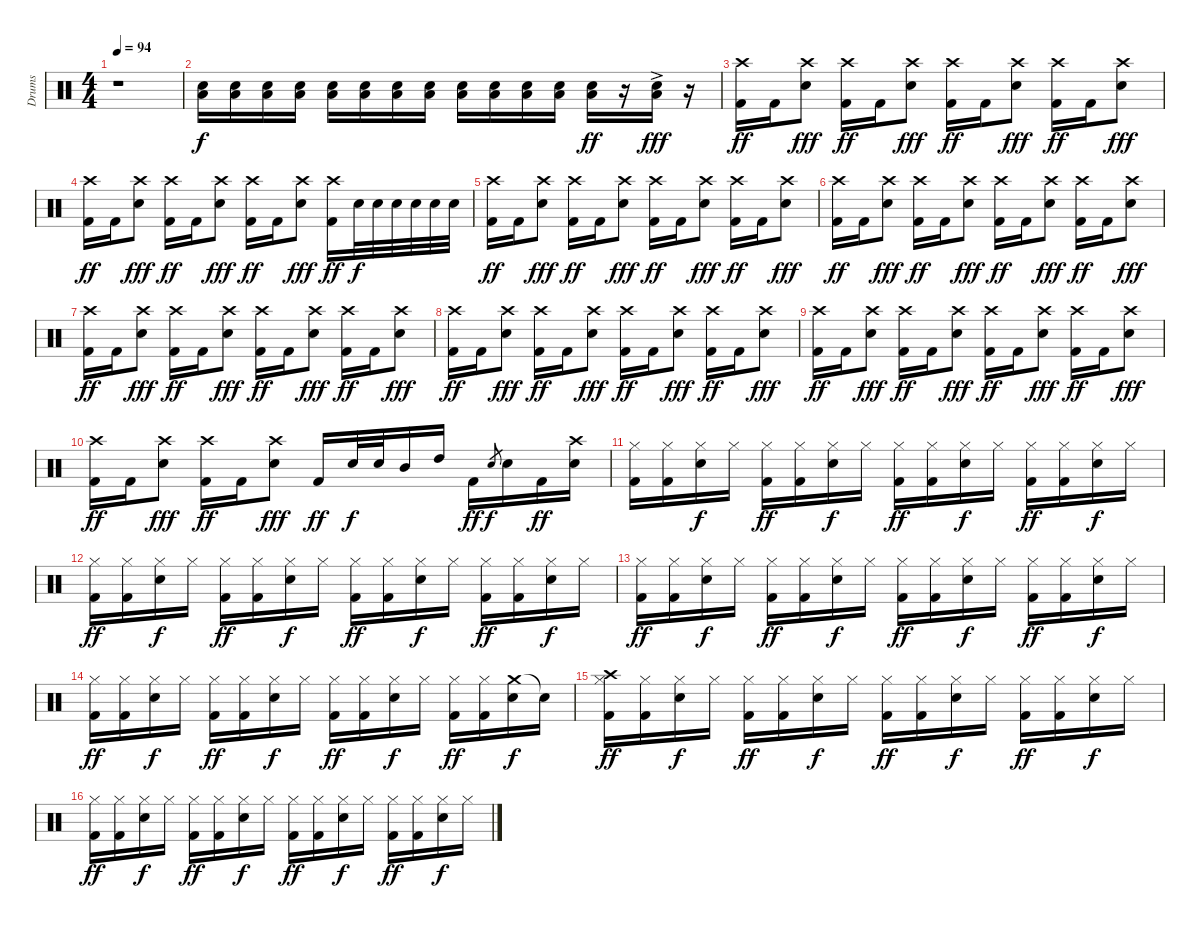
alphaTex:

\track ("Drums" "Drums") {instrument percussion}
\staff {score}
\articulation defaults
\ts (4 4)
\tempo 94
\clef neutral
\ks c
r.1{dy f volume 8} |
("Low Floor Tom (hit)" "Electric Snare (hit)").16{volume 13} ("Low Floor Tom (hit)" "Electric Snare (hit)").16 ("Low Floor Tom (hit)" "Electric Snare (hit)").16 ("Low Floor Tom (hit)" "Electric Snare (hit)").16 ("Low Floor Tom (hit)" "Electric Snare (hit)").16 ("Low Floor Tom (hit)" "Electric Snare (hit)").16 ("Low Floor Tom (hit)" "Electric Snare (hit)").16 ("Low Floor Tom (hit)" "Electric Snare (hit)").16 ("Low Floor Tom (hit)" "Electric Snare (hit)").16 ("Low Floor Tom (hit)" "Electric Snare (hit)").16 ("Low Floor Tom (hit)" "Electric Snare (hit)").16 ("Low Floor Tom (hit)" "Electric Snare (hit)").16 ("Low Floor Tom (hit)" "Electric Snare (hit)").16{dy ff} r.16 ("Low Floor Tom (hit)"{ac} "Electric Snare (hit)"{ac}).16{dy fff} r.16 |
("Crash high (hit)" "Kick (hit) 2").16{dy ff} "Kick (hit) 2".16 ("Crash high (hit)" "Electric Snare (hit)").8{dy fff} ("Crash high (hit)" "Kick (hit) 2").16{dy ff} "Kick (hit) 2".16 ("Crash high (hit)" "Electric Snare (hit)").8{dy fff} ("Crash high (hit)" "Kick (hit) 2").16{dy ff} "Kick (hit) 2".16 ("Crash high (hit)" "Electric Snare (hit)").8{dy fff} ("Crash high (hit)" "Kick (hit) 2").16{dy ff} "Kick (hit) 2".16 ("Crash high (hit)" "Electric Snare (hit)").8{dy fff} |
("Crash high (hit)" "Kick (hit) 2").16{dy ff} "Kick (hit) 2".16 ("Crash high (hit)" "Electric Snare (hit)").8{dy fff} ("Crash high (hit)" "Kick (hit) 2").16{dy ff} "Kick (hit) 2".16 ("Crash high (hit)" "Electric Snare (hit)").8{dy fff} ("Crash high (hit)" "Kick (hit) 2").16{dy ff} "Kick (hit) 2".16 ("Crash high (hit)" "Electric Snare (hit)").8{dy fff} ("Crash high (hit)" "Kick (hit) 2").16{dy ff} "Electric Snare (hit)".32{dy f} "Electric Snare (hit)".32 "Electric Snare (hit)".32 "Electric Snare (hit)".32 "Electric Snare (hit)".32 "Electric Snare (hit)".32 |
("Crash high (hit)" "Kick (hit) 2").16{dy ff} "Kick (hit) 2".16 ("Crash high (hit)" "Electric Snare (hit)").8{dy fff} ("Crash high (hit)" "Kick (hit) 2").16{dy ff} "Kick (hit) 2".16 ("Crash high (hit)" "Electric Snare (hit)").8{dy fff} ("Crash high (hit)" "Kick (hit) 2").16{dy ff} "Kick (hit) 2".16 ("Crash high (hit)" "Electric Snare (hit)").8{dy fff} ("Crash high (hit)" "Kick (hit) 2").16{dy ff} "Kick (hit) 2".16 ("Crash high (hit)" "Electric Snare (hit)").8{dy fff} |
("Crash high (hit)" "Kick (hit) 2").16{dy ff} "Kick (hit) 2".16 ("Crash high (hit)" "Electric Snare (hit)").8{dy fff} ("Crash high (hit)" "Kick (hit) 2").16{dy ff} "Kick (hit) 2".16 ("Crash high (hit)" "Electric Snare (hit)").8{dy fff} ("Crash high (hit)" "Kick (hit) 2").16{dy ff} "Kick (hit) 2".16 ("Crash high (hit)" "Electric Snare (hit)").8{dy fff} ("Crash high (hit)" "Kick (hit) 2").16{dy ff} "Kick (hit) 2".16 ("Crash high (hit)" "Electric Snare (hit)").8{dy fff} |
("Crash high (hit)" "Kick (hit) 2").16{dy ff} "Kick (hit) 2".16 ("Crash high (hit)" "Electric Snare (hit)").8{dy fff} ("Crash high (hit)" "Kick (hit) 2").16{dy ff} "Kick (hit) 2".16 ("Crash high (hit)" "Electric Snare (hit)").8{dy fff} ("Crash high (hit)" "Kick (hit) 2").16{dy ff} "Kick (hit) 2".16 ("Crash high (hit)" "Electric Snare (hit)").8{dy fff} ("Crash high (hit)" "Kick (hit) 2").16{dy ff} "Kick (hit) 2".16 ("Crash high (hit)" "Electric Snare (hit)").8{dy fff} |
("Crash high (hit)" "Kick (hit) 2").16{dy ff} "Kick (hit) 2".16 ("Crash high (hit)" "Electric Snare (hit)").8{dy fff} ("Crash high (hit)" "Kick (hit) 2").16{dy ff} "Kick (hit) 2".16 ("Crash high (hit)" "Electric Snare (hit)").8{dy fff} ("Crash high (hit)" "Kick (hit) 2").16{dy ff} "Kick (hit) 2".16 ("Crash high (hit)" "Electric Snare (hit)").8{dy fff} ("Crash high (hit)" "Kick (hit) 2").16{dy ff} "Kick (hit) 2".16 ("Crash high (hit)" "Electric Snare (hit)").8{dy fff} |
("Crash high (hit)" "Kick (hit) 2").16{dy ff} "Kick (hit) 2".16 ("Crash high (hit)" "Electric Snare (hit)").8{dy fff} ("Crash high (hit)" "Kick (hit) 2").16{dy ff} "Kick (hit) 2".16 ("Crash high (hit)" "Electric Snare (hit)").8{dy fff} ("Crash high (hit)" "Kick (hit) 2").16{dy ff} "Kick (hit) 2".16 ("Crash high (hit)" "Electric Snare (hit)").8{dy fff} ("Crash high (hit)" "Kick (hit) 2").16{dy ff} "Kick (hit) 2".16 ("Crash high (hit)" "Electric Snare (hit)").8{dy fff} |
("Crash high (hit)" "Kick (hit) 2").16{dy ff} "Kick (hit) 2".16 ("Crash high (hit)" "Electric Snare (hit)").8{dy fff} ("Crash high (hit)" "Kick (hit) 2").16{dy ff} "Kick (hit) 2".16 ("Crash high (hit)" "Electric Snare (hit)").8{dy fff} "Kick (hit) 2".16{dy ff} "Electric Snare (hit)".32{dy f} "Electric Snare (hit)".32 "Mid Tom (hit)".16 "High Tom (hit)".16 "Kick (hit) 2".16{dy ff} "Electric Snare (hit)".8{gr dy f} "Electric Snare (hit)".16 "Kick (hit) 2".16{dy ff} ("Crash high (hit)" "Electric Snare (hit)").16 |
("Hi-Hat (closed)" "Kick (hit) 2").16 ("Hi-Hat (closed)" "Kick (hit) 2").16 ("Hi-Hat (closed)" "Electric Snare (hit)").16{dy f} "Hi-Hat (closed)".16 ("Hi-Hat (closed)" "Kick (hit) 2").16{dy ff} ("Hi-Hat (closed)" "Kick (hit) 2").16 ("Hi-Hat (closed)" "Electric Snare (hit)").16{dy f} "Hi-Hat (closed)".16 ("Hi-Hat (closed)" "Kick (hit) 2").16{dy ff} ("Hi-Hat (closed)" "Kick (hit) 2").16 ("Hi-Hat (closed)" "Electric Snare (hit)").16{dy f} "Hi-Hat (closed)".16 ("Hi-Hat (closed)" "Kick (hit) 2").16{dy ff} ("Hi-Hat (closed)" "Kick (hit) 2").16 ("Hi-Hat (closed)" "Electric Snare (hit)").16{dy f} "Hi-Hat (closed)".16 |
("Hi-Hat (closed)" "Kick (hit) 2").16{dy ff} ("Hi-Hat (closed)" "Kick (hit) 2").16 ("Hi-Hat (closed)" "Electric Snare (hit)").16{dy f} "Hi-Hat (closed)".16 ("Hi-Hat (closed)" "Kick (hit) 2").16{dy ff} ("Hi-Hat (closed)" "Kick (hit) 2").16 ("Hi-Hat (closed)" "Electric Snare (hit)").16{dy f} "Hi-Hat (closed)".16 ("Hi-Hat (closed)" "Kick (hit) 2").16{dy ff} ("Hi-Hat (closed)" "Kick (hit) 2").16 ("Hi-Hat (closed)" "Electric Snare (hit)").16{dy f} "Hi-Hat (closed)".16 ("Hi-Hat (closed)" "Kick (hit) 2").16{dy ff} ("Hi-Hat (closed)" "Kick (hit) 2").16 ("Hi-Hat (closed)" "Electric Snare (hit)").16{dy f} "Hi-Hat (closed)".16 |
("Hi-Hat (closed)" "Kick (hit) 2").16{dy ff} ("Hi-Hat (closed)" "Kick (hit) 2").16 ("Hi-Hat (closed)" "Electric Snare (hit)").16{dy f} "Hi-Hat (closed)".16 ("Hi-Hat (closed)" "Kick (hit) 2").16{dy ff} ("Hi-Hat (closed)" "Kick (hit) 2").16 ("Hi-Hat (closed)" "Electric Snare (hit)").16{dy f} "Hi-Hat (closed)".16 ("Hi-Hat (closed)" "Kick (hit) 2").16{dy ff} ("Hi-Hat (closed)" "Kick (hit) 2").16 ("Hi-Hat (closed)" "Electric Snare (hit)").16{dy f} "Hi-Hat (closed)".16 ("Hi-Hat (closed)" "Kick (hit) 2").16{dy ff} ("Hi-Hat (closed)" "Kick (hit) 2").16 ("Hi-Hat (closed)" "Electric Snare (hit)").16{dy f} "Hi-Hat (closed)".16 |
("Hi-Hat (closed)" "Kick (hit) 2").16{dy ff} ("Hi-Hat (closed)" "Kick (hit) 2").16 ("Hi-Hat (closed)" "Electric Snare (hit)").16{dy f} "Hi-Hat (closed)".16 ("Hi-Hat (closed)" "Kick (hit) 2").16{dy ff} ("Hi-Hat (closed)" "Kick (hit) 2").16 ("Hi-Hat (closed)" "Electric Snare (hit)").16{dy f} "Hi-Hat (closed)".16 ("Hi-Hat (closed)" "Kick (hit) 2").16{dy ff} ("Hi-Hat (closed)" "Kick (hit) 2").16 ("Hi-Hat (closed)" "Electric Snare (hit)").16{dy f} "Hi-Hat (closed)".16 ("Hi-Hat (closed)" "Kick (hit) 2").16{dy ff} ("Hi-Hat (closed)" "Kick (hit) 2").16 ("Crash medium (hit)" "Electric Snare (hit)").16{dy f} "Snare (hit)"{t}.16 |
("Crash high (hit)" "Hi-Hat (closed)" "Kick (hit) 2").16{dy ff} ("Hi-Hat (closed)" "Kick (hit) 2").16 ("Hi-Hat (closed)" "Electric Snare (hit)").16{dy f} "Hi-Hat (closed)".16 ("Hi-Hat (closed)" "Kick (hit) 2").16{dy ff} ("Hi-Hat (closed)" "Kick (hit) 2").16 ("Hi-Hat (closed)" "Electric Snare (hit)").16{dy f} "Hi-Hat (closed)".16 ("Hi-Hat (closed)" "Kick (hit) 2").16{dy ff} ("Hi-Hat (closed)" "Kick (hit) 2").16 ("Hi-Hat (closed)" "Electric Snare (hit)").16{dy f} "Hi-Hat (closed)".16 ("Hi-Hat (closed)" "Kick (hit) 2").16{dy ff} ("Hi-Hat (closed)" "Kick (hit) 2").16 ("Hi-Hat (closed)" "Electric Snare (hit)").16{dy f} "Hi-Hat (closed)".16 |
("Hi-Hat (closed)" "Kick (hit) 2").16{dy ff} ("Hi-Hat (closed)" "Kick (hit) 2").16 ("Hi-Hat (closed)" "Electric Snare (hit)").16{dy f} "Hi-Hat (closed)".16 ("Hi-Hat (closed)" "Kick (hit) 2").16{dy ff} ("Hi-Hat (closed)" "Kick (hit) 2").16 ("Hi-Hat (closed)" "Electric Snare (hit)").16{dy f} "Hi-Hat (closed)".16 ("Hi-Hat (closed)" "Kick (hit) 2").16{dy ff} ("Hi-Hat (closed)" "Kick (hit) 2").16 ("Hi-Hat (closed)" "Electric Snare (hit)").16{dy f} "Hi-Hat (closed)".16 ("Hi-Hat (closed)" "Kick (hit) 2").16{dy ff} ("Hi-Hat (closed)" "Kick (hit) 2").16 ("Hi-Hat (closed)" "Electric Snare (hit)").16{dy f} "Hi-Hat (closed)".16
